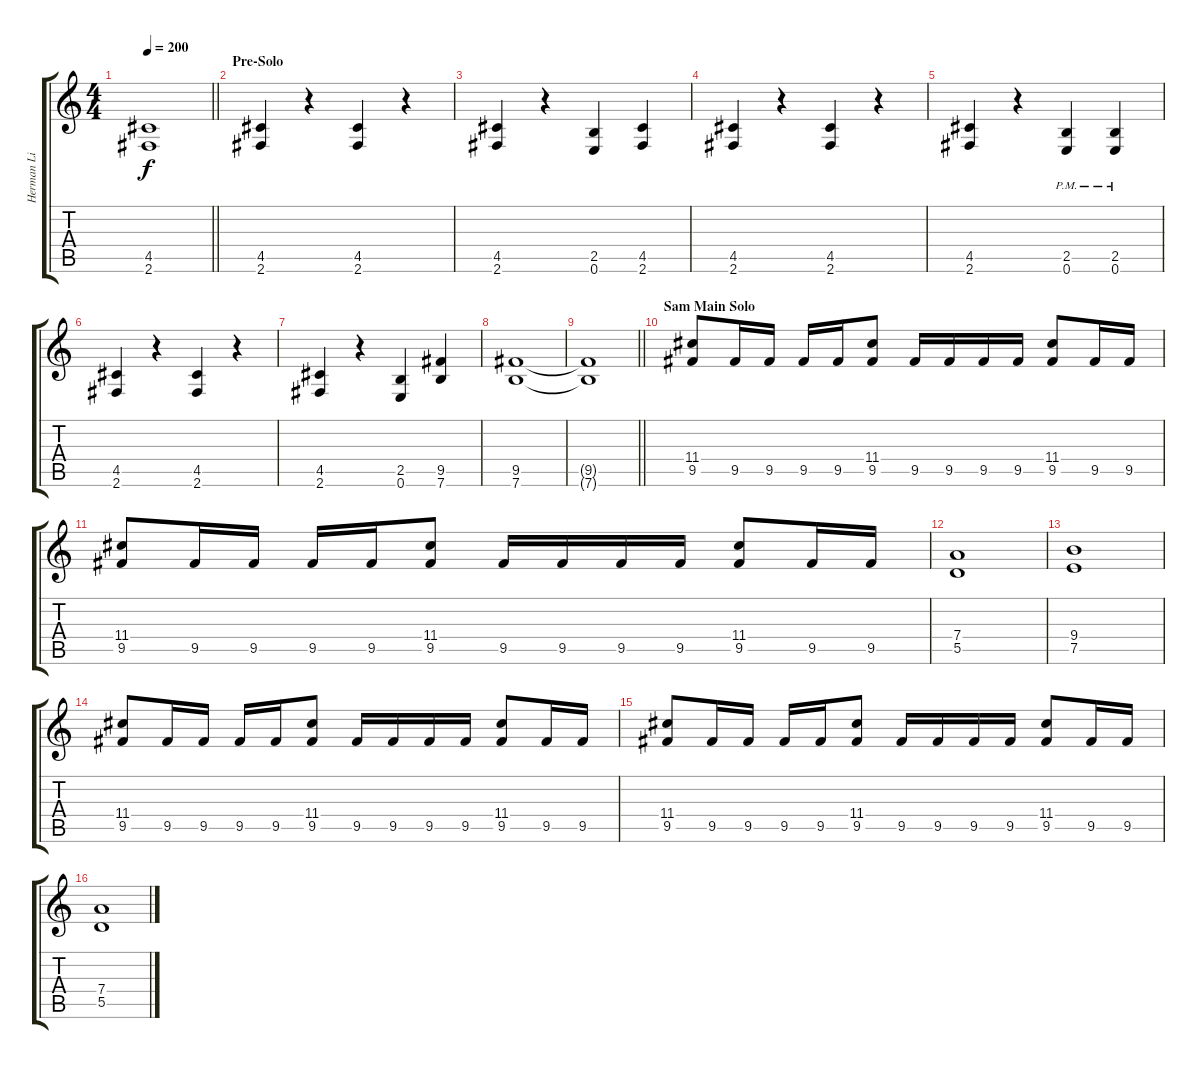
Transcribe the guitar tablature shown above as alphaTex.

\track ("Herman Li | Rhythm Gtr." "Herman Li ") {instrument overdrivenguitar}
\staff {score tabs}
\tuning (E4 B3 G3 D3 A2 E2) {hide}
\ts (4 4)
\tempo 200
\clef g2
\barLineRight lightlight
\ks c
(4.5 2.6).1{dy f} |
\section ("" "Pre-Solo")
(4.5 2.6).4 r.4 (4.5 2.6).4 r.4 |
(4.5 2.6).4 r.4 (2.5 0.6).4 (4.5 2.6).4 |
(4.5 2.6).4 r.4 (4.5 2.6).4 r.4 |
(4.5 2.6).4 r.4 (2.5 0.6{pm}).4 (2.5 0.6{pm}).4 |
(4.5 2.6).4 r.4 (4.5 2.6).4 r.4 |
(4.5 2.6).4 r.4 (2.5 0.6).4 (9.5 7.6).4 |
(9.5 7.6).1 |
\barLineRight lightlight
(9.5{t} 7.6{t}).1 |
\section ("" "Sam Main Solo")
(11.4 9.5).8 9.5.16 9.5.16 9.5.16 9.5.16 (11.4 9.5).8 9.5.16 9.5.16 9.5.16 9.5.16 (11.4 9.5).8 9.5.16 9.5.16 |
(11.4 9.5).8 9.5.16 9.5.16 9.5.16 9.5.16 (11.4 9.5).8 9.5.16 9.5.16 9.5.16 9.5.16 (11.4 9.5).8 9.5.16 9.5.16 |
(7.4 5.5).1 |
(9.4 7.5).1 |
(11.4 9.5).8 9.5.16 9.5.16 9.5.16 9.5.16 (11.4 9.5).8 9.5.16 9.5.16 9.5.16 9.5.16 (11.4 9.5).8 9.5.16 9.5.16 |
(11.4 9.5).8 9.5.16 9.5.16 9.5.16 9.5.16 (11.4 9.5).8 9.5.16 9.5.16 9.5.16 9.5.16 (11.4 9.5).8 9.5.16 9.5.16 |
(7.4 5.5).1
